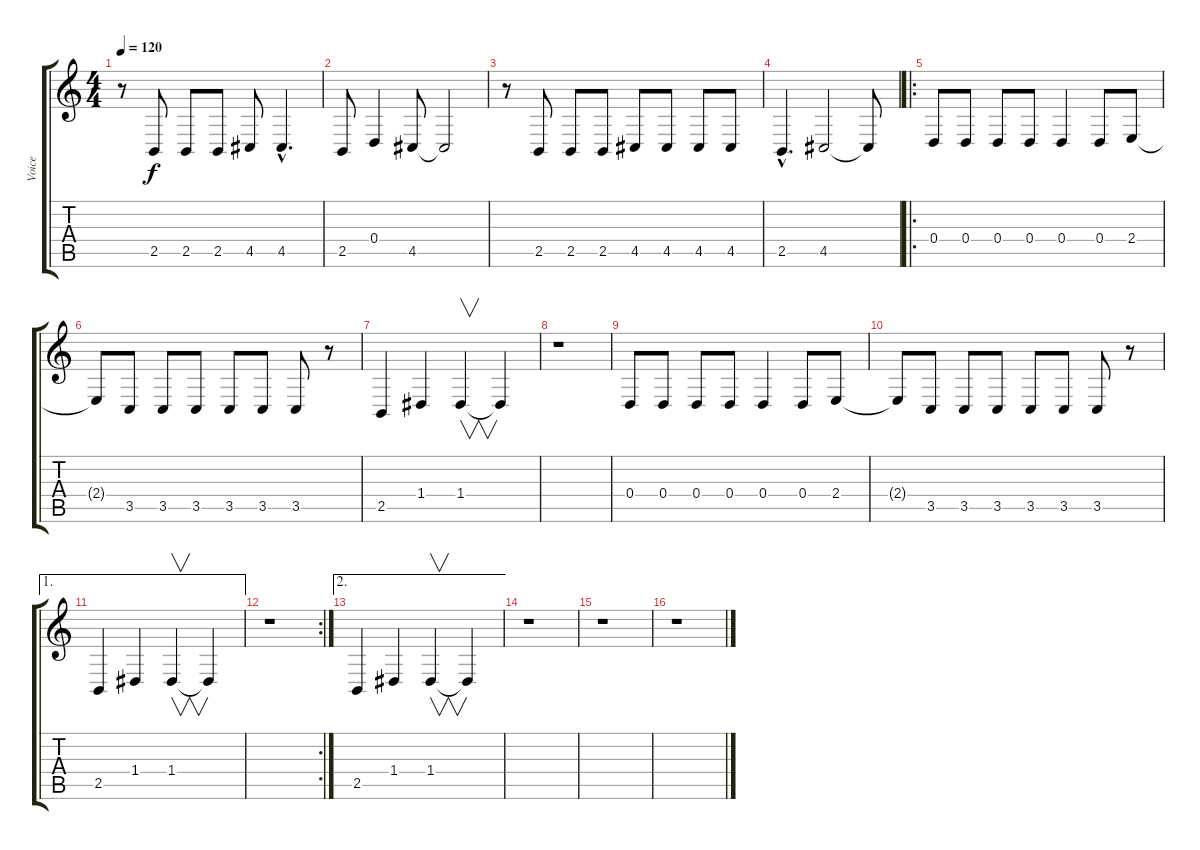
\track ("Voice" "Voice") {instrument bassoon}
\staff {score tabs}
\tuning (E4 B3 G3 D3 A2 E2) {hide}
\ts (4 4)
\tempo 120
\clef g2
\ks c
r.8{dy f} 2.5.8 2.5.8 2.5.8 4.5.8 4.5{hac}.4{d} |
2.5.8 0.4.4 4.5.8 4.5{t}.2 |
r.8 2.5.8 2.5.8 2.5.8 4.5.8 4.5.8 4.5.8 4.5.8 |
2.5{hac}.4{d} 4.5.2 4.5{t}.8 |
\ro
0.4.8 0.4.8 0.4.8 0.4.8 0.4.4 0.4.8 2.4.8 |
2.4{t}.8 3.5.8 3.5.8 3.5.8 3.5.8 3.5.8 3.5.8 r.8 |
2.5.4 1.4.4 1.4.4{v} 1.4{t}.4 |
r.1 |
0.4.8 0.4.8 0.4.8 0.4.8 0.4.4 0.4.8 2.4.8 |
2.4{t}.8 3.5.8 3.5.8 3.5.8 3.5.8 3.5.8 3.5.8 r.8 |
\ae 1
2.5.4 1.4.4 1.4.4{v} 1.4{t}.4 |
\rc 2
r.1 |
\ae 2
2.5.4 1.4.4 1.4.4{v} 1.4{t}.4 |
r.1 |
r.1 |
r.1
